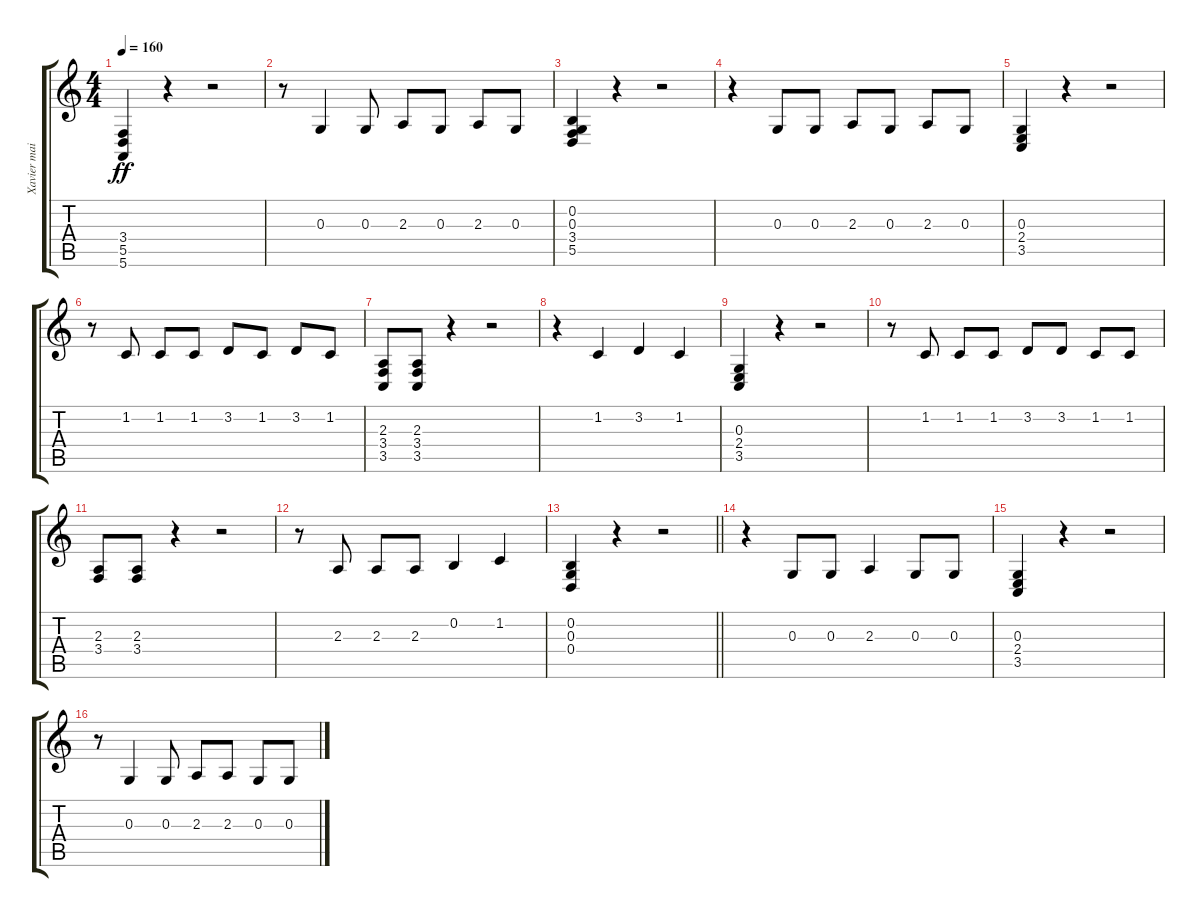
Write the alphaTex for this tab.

\track ("Xavier main droite" "Xavier mai") {instrument acousticgrandpiano}
\staff {score tabs}
\tuning (E4 B3 G3 D3 A2 E2) {hide}
\ts (4 4)
\tempo 160
\clef g2
\ks c
(3.4 5.5 5.6).4{dy ff} r.4 r.2 |
r.8 0.3.4 0.3.8 2.3.8 0.3.8 2.3.8 0.3.8 |
(0.2 0.3 3.4 5.5).4 r.4 r.2 |
r.4 0.3.8 0.3.8 2.3.8 0.3.8 2.3.8 0.3.8 |
(0.3 2.4 3.5).4 r.4 r.2 |
r.8 1.2.8 1.2.8 1.2.8 3.2.8 1.2.8 3.2.8 1.2.8 |
(2.3 3.4 3.5).8 (2.3 3.4 3.5).8 r.4 r.2 |
r.4 1.2.4 3.2.4 1.2.4 |
(0.3 2.4 3.5).4 r.4 r.2 |
r.8 1.2.8 1.2.8 1.2.8 3.2.8 3.2.8 1.2.8 1.2.8 |
(2.3 3.4).8 (2.3 3.4).8 r.4 r.2 |
r.8 2.3.8 2.3.8 2.3.8 0.2.4 1.2.4 |
\barLineRight lightlight
(0.2 0.3 0.4).4 r.4 r.2 |
r.4 0.3.8 0.3.8 2.3.4 0.3.8 0.3.8 |
(0.3 2.4 3.5).4 r.4 r.2 |
r.8 0.3.4 0.3.8 2.3.8 2.3.8 0.3.8 0.3.8
